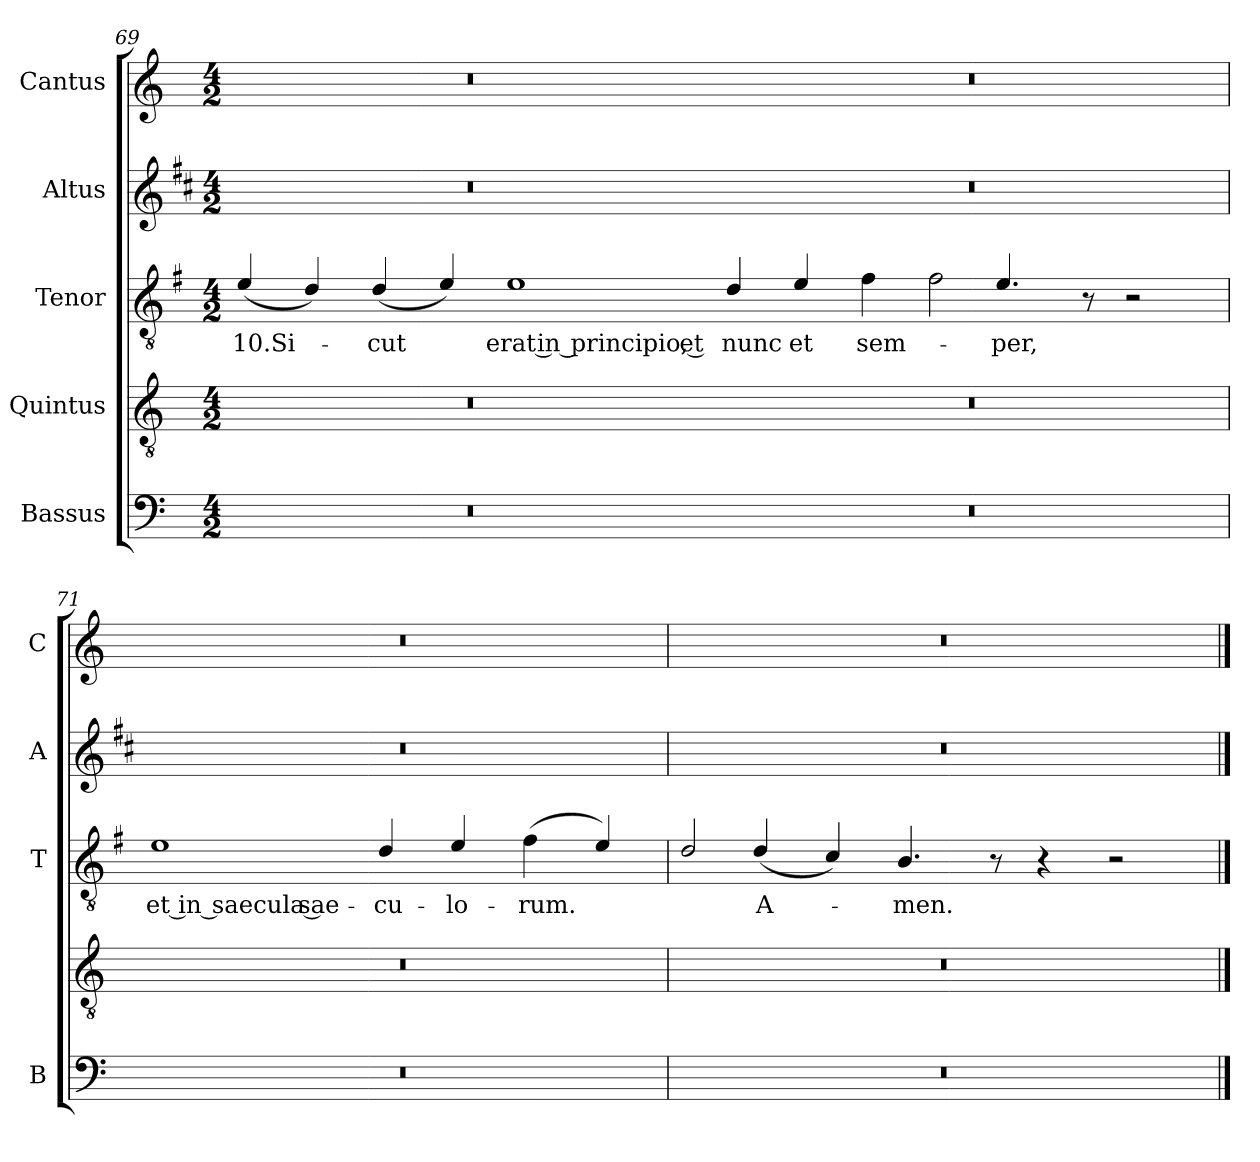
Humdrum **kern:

**kern	**kern	**kern	**text	**kern	**kern
*part5	*part4	*part3	*part3	*part2	*part1
*staff5	*staff4	*staff3	*staff3	*staff2	*staff1
*I"Bassus	*I"Quintus	*I"Tenor	*	*I"Altus	*I"Cantus
*I'B	*	*I'T	*	*I'A	*I'C
!!LO:LB:g=z
*clefF4	*clefGv2	*clefGv2	*	*clefG2	*clefG2
*	*	*ITrd4c7	*	*ITrd1c2	*
*k[]	*k[]	*k[]	*	*k[]	*k[]
*C:	*C:	*C:	*	*C:	*C:
*M4/2	*M4/2	*M4/2	*	*M4/2	*M4/2
=69	=69	=69	=69	=69	=69
!	!	!	!LO:LY:b	!	!
0r	0r	(<4A/	10.Si-	0r	0r
.	.	4G/)	.	.	.
!	!	!	!LO:LY:b	!	!
.	.	(<4G/	-cut	.	.
.	.	4A/)	.	.	.
!	!	!	!LO:LY:b	!	!
.	.	1A	erat in principio, et	.	.
=70-	=70-	=70-	=70-	=70-	=70-
!	!	!	!LO:LY:b	!	!
0r	0r	4G/	nunc	0r	0r
!	!	!	!LO:LY:b	!	!
.	.	4A/	et	.	.
!	!	!	!LO:LY:b	!	!
.	.	4B\	sem-	.	.
!	!	!LO:N:head=open	!	!	!
.	.	4B\	.	.	.
!	!	!	!LO:LY:b	!	!
.	.	4.A/	-per,	.	.
.	.	8r	.	.	.
.	.	2r	.	.	.
=71	=71	=71	=71	=71	=71
!	!	!	!LO:LY:b	!	!
0r	0r	1A	et in saecula sae-	0r	0r
!	!	!	!LO:LY:b	!	!
.	.	4G/	-cu-	.	.
!	!	!	!LO:LY:b	!	!
.	.	4A/	-lo-	.	.
!	!	!	!LO:LY:b	!	!
.	.	(>4B\	-rum.	.	.
.	.	4A/)	.	.	.
=72	=72	=72	=72	=72	=72
!	!	!LO:N:head=open	!	!	!
0r	0r	4G/	.	0r	0r
!	!	!	!LO:LY:b	!	!
.	.	(<4G/	A-	.	.
.	.	4F/)	.	.	.
!	!	!	!LO:LY:b	!	!
.	.	4.E/	-men.	.	.
.	.	8r	.	.	.
.	.	4r	.	.	.
.	.	2r	.	.	.
==	==	==	==	==	==
*-	*-	*-	*-	*-	*-
